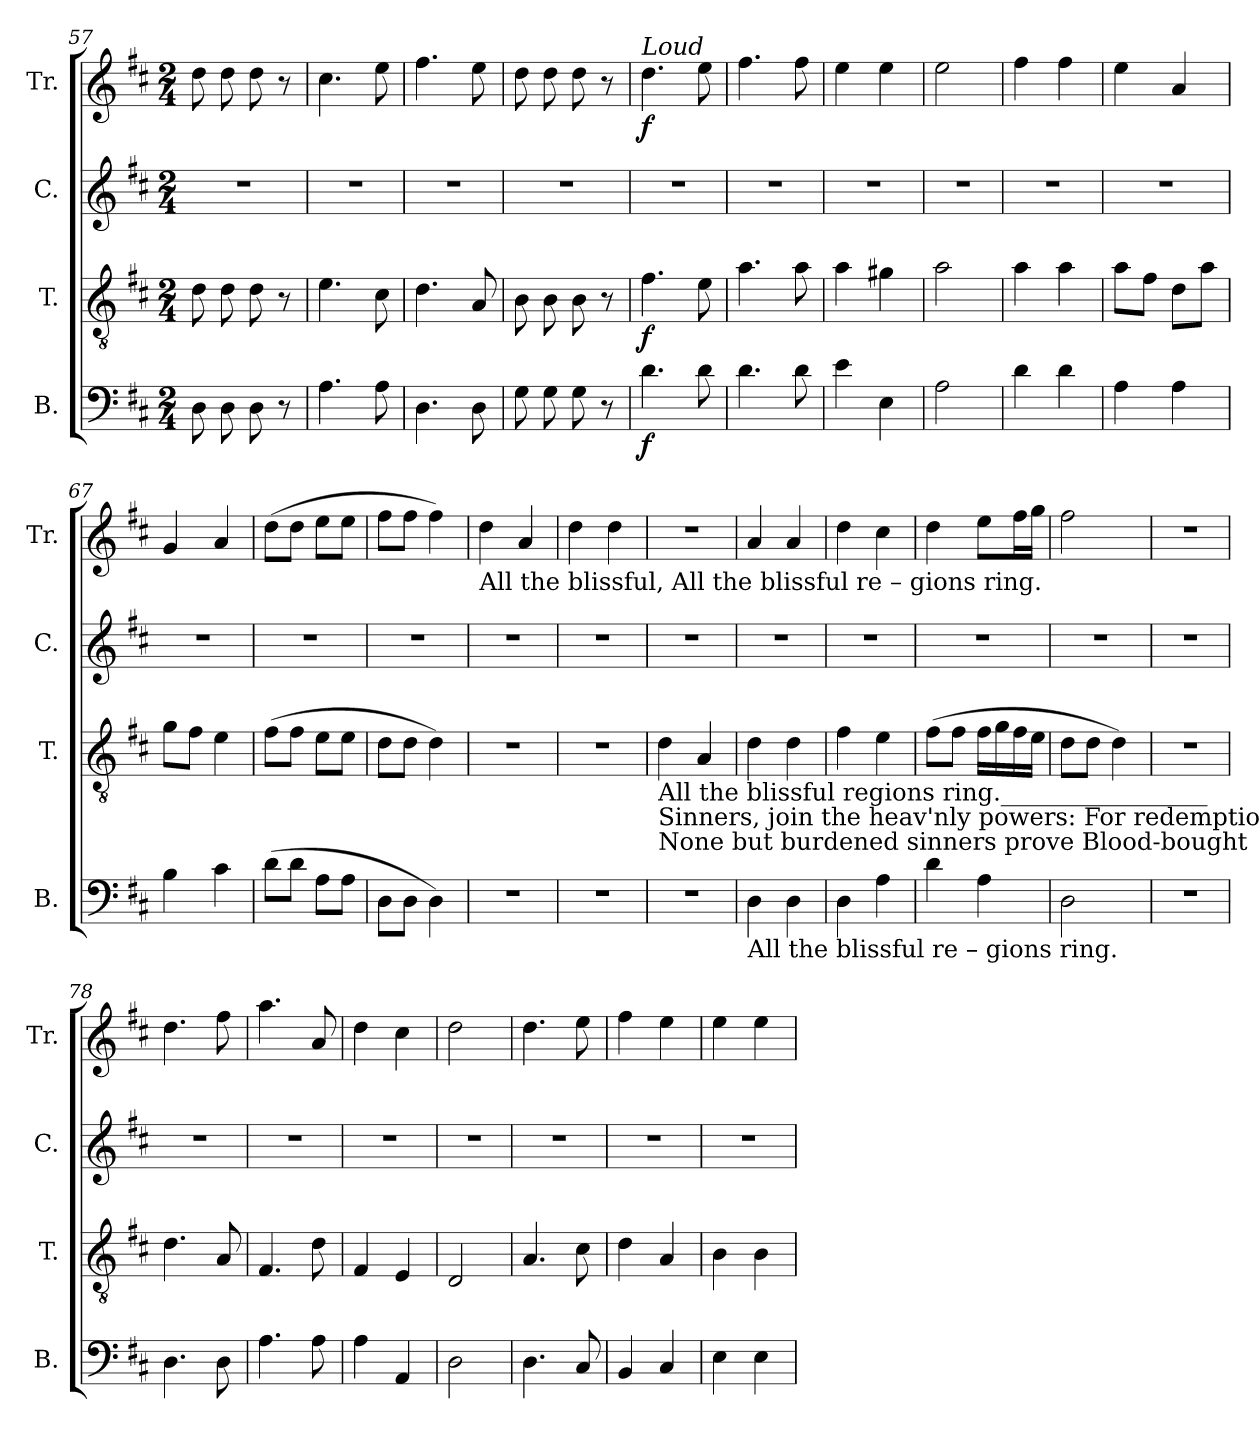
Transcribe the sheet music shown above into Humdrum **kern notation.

**kern	**dynam	**kern	**dynam	**kern	**kern	**dynam
*part4	*part4	*part3	*part3	*part2	*part1	*part1
*staff4	*staff4	*staff3	*staff3	*staff2	*staff1	*staff1
*I"B.	*	*I"T.	*	*I"C.	*I"Tr.	*
*I'B.	*	*I'T.	*	*I'C.	*I'Tr.	*
*clefF4	*	*clefGv2	*	*clefG2	*clefG2	*
*k[f#c#]	*	*k[f#c#]	*	*k[f#c#]	*k[f#c#]	*
*M2/4	*	*M2/4	*	*M2/4	*M2/4	*
=57	=57	=57	=57	=57	=57	=57
8D!\	.	8d!\	.	2r	8dd!\	.
8D!\	.	8d!\	.	.	8dd!\	.
8D!\	.	8d!\	.	.	8dd!\	.
8r	.	8r	.	.	8r	.
=58	=58	=58	=58	=58	=58	=58
4.A!\	.	4.e!\	.	2r	4.cc#!\	.
8A!\	.	8c#!\	.	.	8ee!\	.
=59	=59	=59	=59	=59	=59	=59
4.D!\	.	4.d!\	.	2r	4.ff#!\	.
8D!\	.	8A!/	.	.	8ee!\	.
=60	=60	=60	=60	=60	=60	=60
8G!\	.	8B!\	.	2r	8dd!\	.
8G!\	.	8B!\	.	.	8dd!\	.
8G!\	.	8B!\	.	.	8dd!\	.
8r	.	8r	.	.	8r	.
=61	=61	=61	=61	=61	=61	=61
!	!	!	!	!	!LO:TX:a:i:t=Loud	!
!	!LO:DY:b	!	!LO:DY:b	!	!	!LO:DY:b
4.d!\	f	4.f#!\	f	2r	4.dd!\	f
8d!\	.	8e!\	.	.	8ee!\	.
=62	=62	=62	=62	=62	=62	=62
4.d!\	.	4.a!\	.	2r	4.ff#!\	.
8d!\	.	8a!\	.	.	8ff#!\	.
=63	=63	=63	=63	=63	=63	=63
4e!\	.	4a!\	.	2r	4ee!\	.
4E!\	.	4g#X!\	.	.	4ee!\	.
=64	=64	=64	=64	=64	=64	=64
2A!\	.	2a!\	.	2r	2ee!\	.
=65	=65	=65	=65	=65	=65	=65
4d!\	.	4a!\	.	2r	4ff#!\	.
4d!\	.	4a!\	.	.	4ff#!\	.
=66	=66	=66	=66	=66	=66	=66
4A!\	.	8a!\L	.	2r	4ee!\	.
.	.	8f#!\J	.	.	.	.
4A!\	.	8d!\L	.	.	4a!/	.
.	.	8a!\J	.	.	.	.
=67	=67	=67	=67	=67	=67	=67
4B!\	.	8g!\L	.	2r	4g!/	.
.	.	8f#!\J	.	.	.	.
4c#!\	.	4e!\	.	.	4a!/	.
=68	=68	=68	=68	=68	=68	=68
(>8d!\L	.	(>8f#!\L	.	2r	(>8dd!\L	.
8d!\J	.	8f#!\J	.	.	8dd!\J	.
8A!\L	.	8e!\L	.	.	8ee!\L	.
8A!\J	.	8e!\J	.	.	8ee!\J	.
=69	=69	=69	=69	=69	=69	=69
8D!\L	.	8d!\L	.	2r	8ff#!\L	.
8D!\J	.	8d!\J	.	.	8ff#!\J	.
4D!\)	.	4d!\)	.	.	4ff#!\)	.
!!LO:LB:g=z
=70	=70	=70	=70	=70	=70	=70
!	!	!	!	!	!LO:TX:b:t=All the blissful,           All the blissful  re  –  gions         ring.	!
2r	.	2r	.	2r	4dd!\	.
.	.	.	.	.	4a!/	.
=71	=71	=71	=71	=71	=71	=71
2r	.	2r	.	2r	4dd!\	.
.	.	.	.	.	4dd!\	.
=72	=72	=72	=72	=72	=72	=72
!	!	!LO:TX:b:t=All the blissful regions ring._________________	!	!	!	!
!	!	!LO:TX:b:t=Sinners,      join the heav'nly powers&colon;    For   redemption       all is ours.	!	!	!	!
!	!	!LO:TX:b:t=None but burdened sinners prove Blood-bought	!	!	!	!
2r	.	4d!\	.	2r	2r	.
.	.	4A!/	.	.	.	.
=73	=73	=73	=73	=73	=73	=73
!LO:TX:b:t=All  the blissful re  – gions           ring.	!	!	!	!	!	!
4D!\	.	4d!\	.	2r	4a!/	.
4D!\	.	4d!\	.	.	4a!/	.
=74	=74	=74	=74	=74	=74	=74
4D!\	.	4f#!\	.	2r	4dd!\	.
4A!\	.	4e!\	.	.	4cc#!\	.
=75	=75	=75	=75	=75	=75	=75
4d!\	.	(>8f#!\L	.	2r	4dd!\	.
.	.	8f#!\J	.	.	.	.
4A!\	.	16f#!\LL	.	.	8ee!\L	.
.	.	16g!\	.	.	.	.
.	.	16f#!\	.	.	16ff#!\L	.
.	.	16e!\JJ	.	.	16gg!\JJ	.
=76	=76	=76	=76	=76	=76	=76
2D!\	.	8d!\L	.	2r	2ff#!\	.
.	.	8d!\J	.	.	.	.
.	.	4d!\)	.	.	.	.
=77	=77	=77	=77	=77	=77	=77
2r	.	2r	.	2r	2r	.
=78	=78	=78	=78	=78	=78	=78
4.D!\	.	4.d!\	.	2r	4.dd!\	.
8D!\	.	8A!/	.	.	8ff#!\	.
=79	=79	=79	=79	=79	=79	=79
4.A!\	.	4.F#!/	.	2r	4.aa!\	.
8A!\	.	8d!\	.	.	8a!/	.
=80	=80	=80	=80	=80	=80	=80
4A!\	.	4F#!/	.	2r	4dd!\	.
4AA!/	.	4E!/	.	.	4cc#!\	.
=81	=81	=81	=81	=81	=81	=81
2D!\	.	2D!/	.	2r	2dd!\	.
=82	=82	=82	=82	=82	=82	=82
4.D!\	.	4.A!/	.	2r	4.dd!\	.
8C#!/	.	8c#!\	.	.	8ee!\	.
=83	=83	=83	=83	=83	=83	=83
4BB!/	.	4d!\	.	2r	4ff#!\	.
4C#!/	.	4A!/	.	.	4ee!\	.
=84	=84	=84	=84	=84	=84	=84
4E!\	.	4B!\	.	2r	4ee!\	.
4E!\	.	4B!\	.	.	4ee!\	.
=	=	=	=	=	=	=
*-	*-	*-	*-	*-	*-	*-
